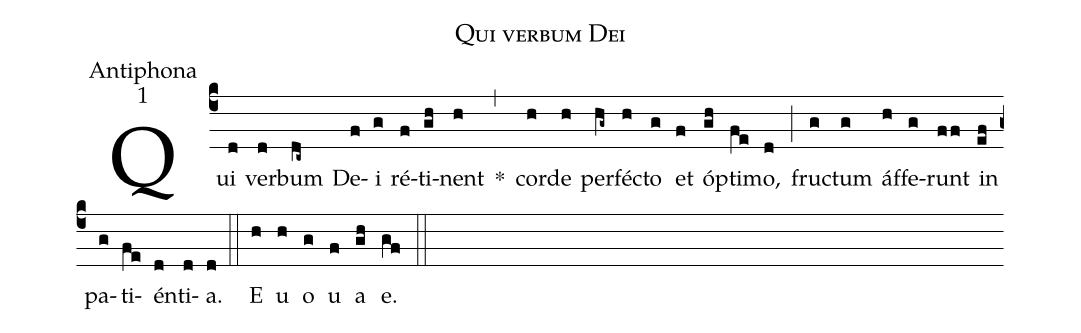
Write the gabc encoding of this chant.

name:Qui verbum Dei;
office-part:Antiphona;
mode:1;
%%
(c4) Qui(d) ver(d)bum(dc~) De(f)i(g) ré(f)ti(gh)nent(h) *(,) cor(h)de(h) per(hg~)féc(h)to(g) et(f) óp(gh)ti(fe)mo,(d) (;) fruc(g)tum(g) áf(h)fe(g)runt(ff) in(ef) pa(g)ti(fe)én(d)ti(d)a.(d) (::) E(h) u(h) o(g) u(f) a(gh) e.(gf) (::)
